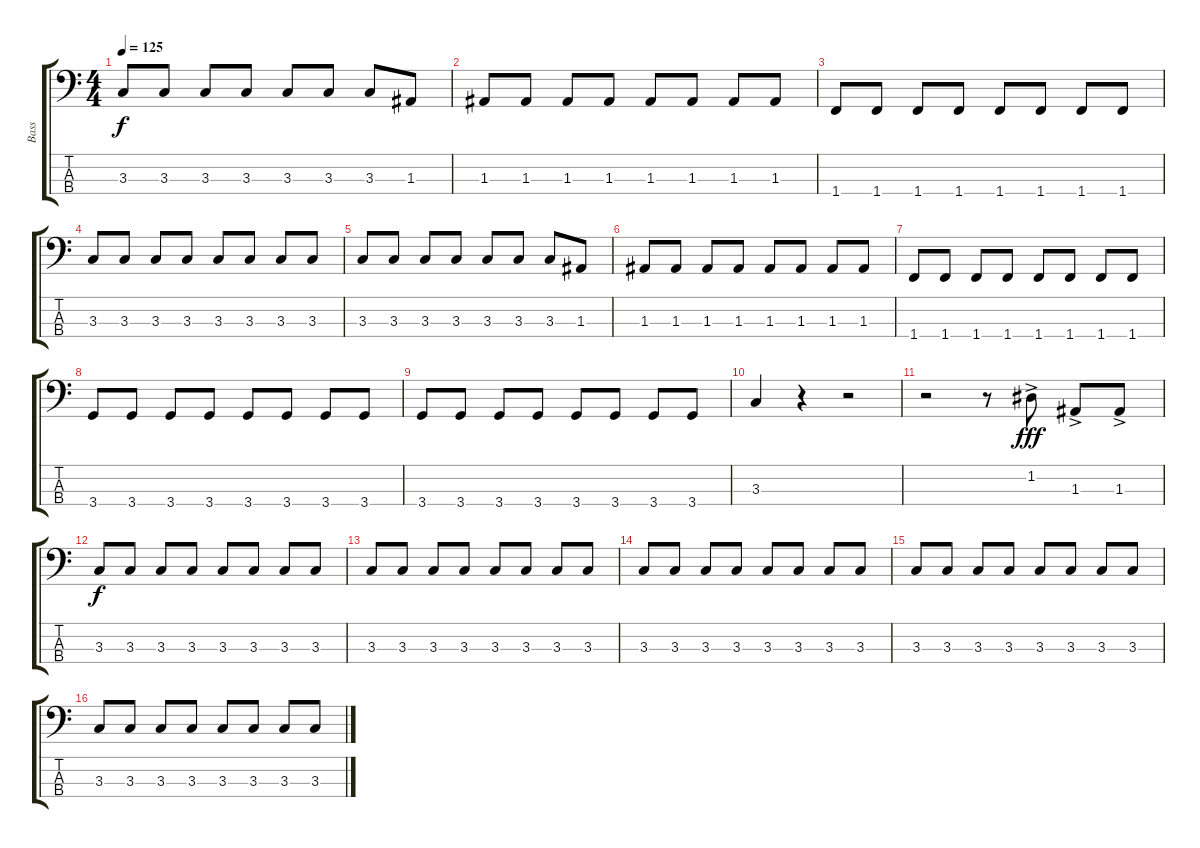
\track ("Bass" "Bass") {instrument electricbasspick}
\staff {score tabs}
\tuning (G2 D2 A1 E1) {hide}
\ts (4 4)
\tempo 125
\clef f4
\ks c
3.3.8{dy f} 3.3.8 3.3.8 3.3.8 3.3.8 3.3.8 3.3.8 1.3.8 |
1.3.8 1.3.8 1.3.8 1.3.8 1.3.8 1.3.8 1.3.8 1.3.8 |
1.4.8 1.4.8 1.4.8 1.4.8 1.4.8 1.4.8 1.4.8 1.4.8 |
3.3.8 3.3.8 3.3.8 3.3.8 3.3.8 3.3.8 3.3.8 3.3.8 |
3.3.8 3.3.8 3.3.8 3.3.8 3.3.8 3.3.8 3.3.8 1.3.8 |
1.3.8 1.3.8 1.3.8 1.3.8 1.3.8 1.3.8 1.3.8 1.3.8 |
1.4.8 1.4.8 1.4.8 1.4.8 1.4.8 1.4.8 1.4.8 1.4.8 |
3.4.8 3.4.8 3.4.8 3.4.8 3.4.8 3.4.8 3.4.8 3.4.8 |
3.4.8 3.4.8 3.4.8 3.4.8 3.4.8 3.4.8 3.4.8 3.4.8 |
3.3.4 r.4 r.2 |
r.2 r.8 1.2{ac}.8{dy fff} 1.3{ac}.8 1.3{ac}.8 |
3.3.8{dy f} 3.3.8 3.3.8 3.3.8 3.3.8 3.3.8 3.3.8 3.3.8 |
3.3.8 3.3.8 3.3.8 3.3.8 3.3.8 3.3.8 3.3.8 3.3.8 |
3.3.8 3.3.8 3.3.8 3.3.8 3.3.8 3.3.8 3.3.8 3.3.8 |
3.3.8 3.3.8 3.3.8 3.3.8 3.3.8 3.3.8 3.3.8 3.3.8 |
3.3.8 3.3.8 3.3.8 3.3.8 3.3.8 3.3.8 3.3.8 3.3.8
